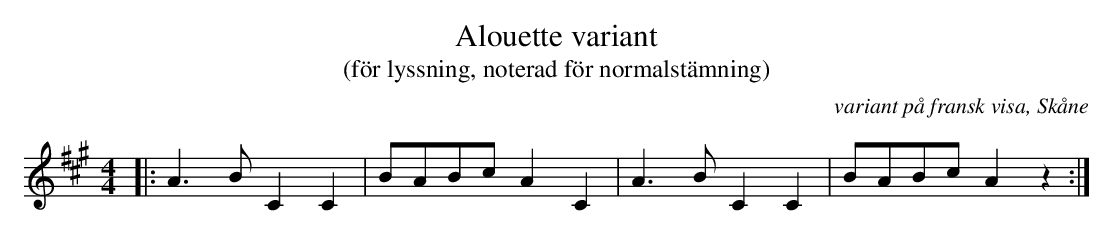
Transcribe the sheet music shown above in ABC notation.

X:1
T:Alouette variant
T:(för lyssning, noterad för normalstämning)
O:variant på fransk visa, Skåne
M:4/4
L:1/4
Q:100
K:A
|: A>B CC | B/A/B/c/ AC | A>B CC | B/A/B/c/ Az :|
